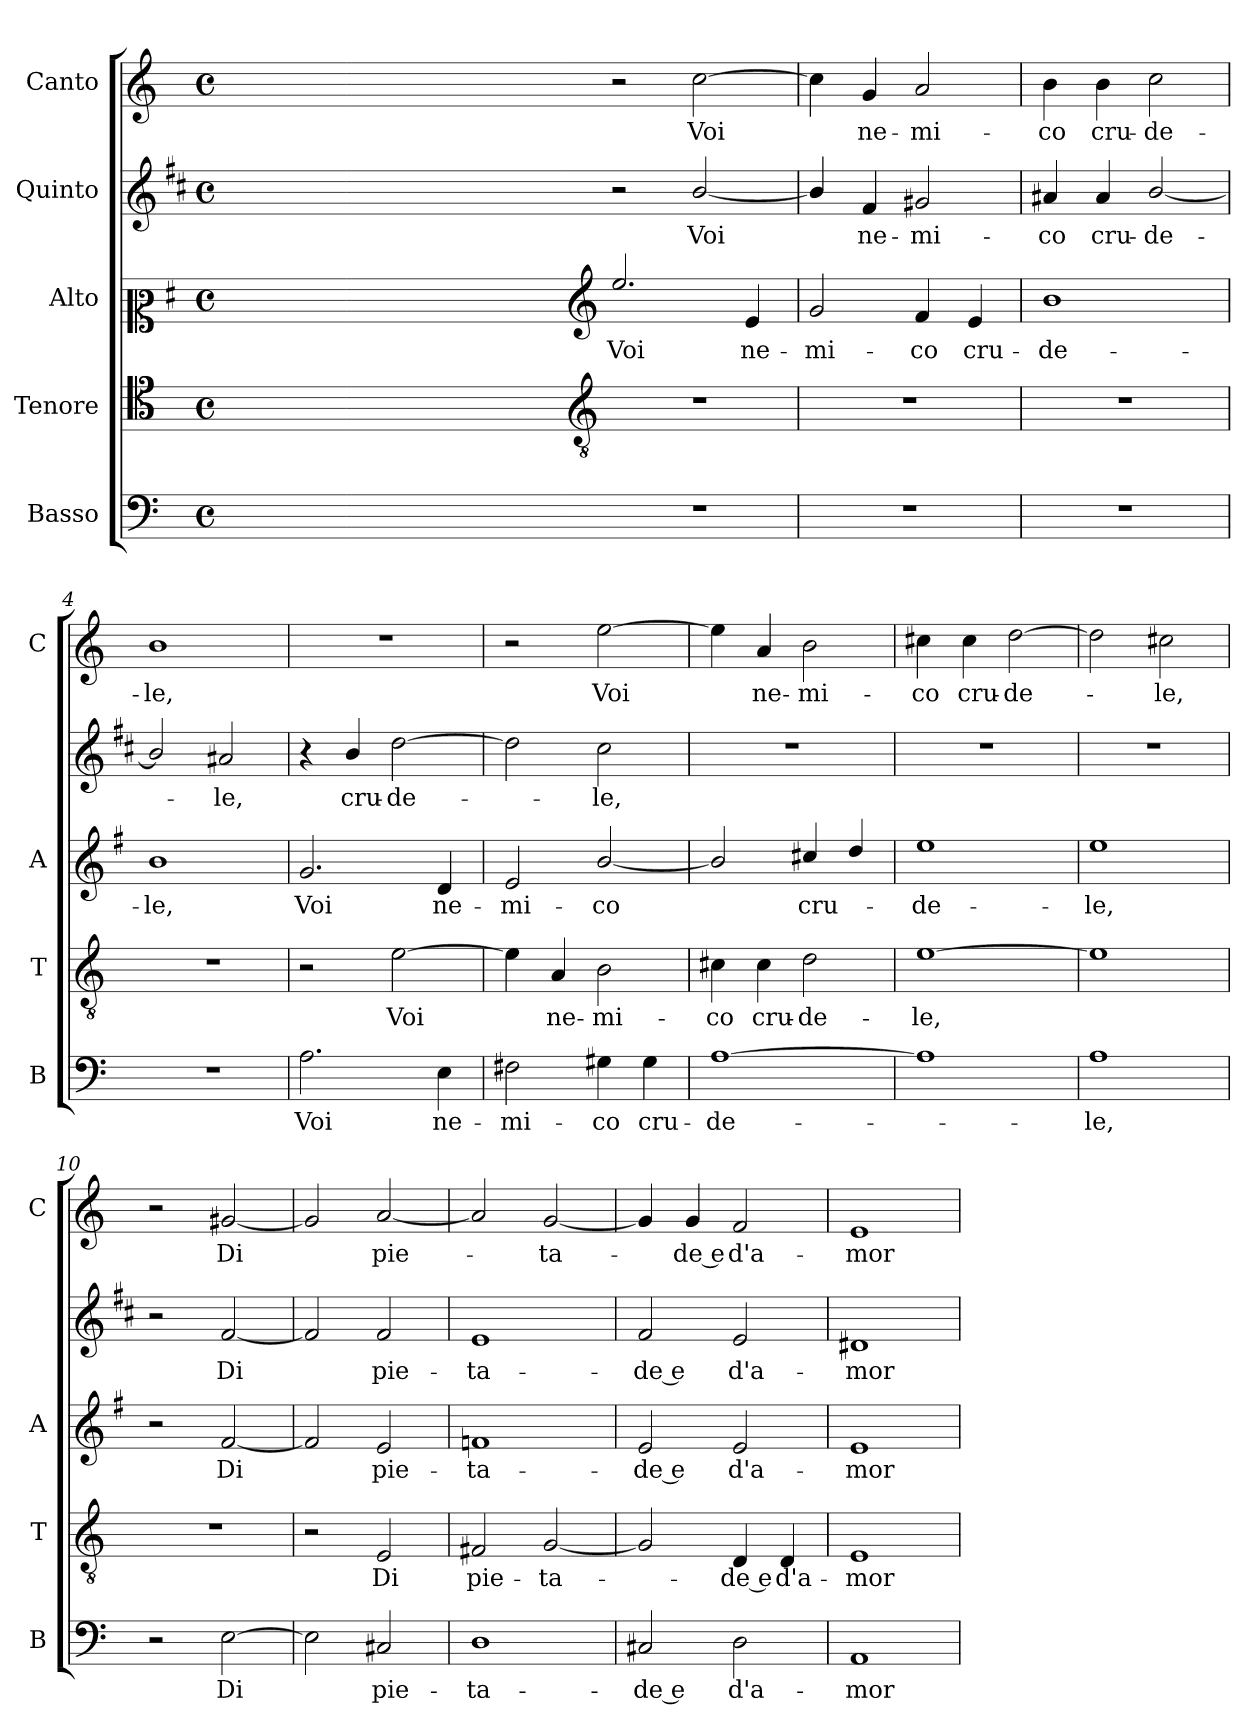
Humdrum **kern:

**kern	**text	**kern	**text	**kern	**text	**kern	**text	**kern	**text
*part5	*part5	*part4	*part4	*part3	*part3	*part2	*part2	*part1	*part1
*staff5	*staff5	*staff4	*staff4	*staff3	*staff3	*staff2	*staff2	*staff1	*staff1
*I"Basso	*	*I"Tenore	*	*I"Alto	*	*I"Quinto	*	*I"Canto	*
*I'B	*	*I'T	*	*I'A	*	*	*	*I'C	*
*clefF4	*	*clefC4	*	*clefC2	*	*clefG2	*	*clefG2	*
*	*	*	*	*ITrd4c7	*	*ITrd1c2	*	*	*
*k[]	*	*k[]	*	*k[]	*	*k[]	*	*k[]	*
*C:	*	*C:	*	*C:	*	*C:	*	*C:	*
*M4/4	*	*M4/4	*	*M4/4	*	*M4/4	*	*M4/4	*
*met(c)	*	*met(c)	*	*met(c)	*	*met(c)	*	*met(c)	*
=	=	=	=	=	=	=	=	=	=
1ryy	.	1ryy	.	1ryy	.	1ryy	.	1ryy	.
=1X-	=1X-	=1X-	=1X-	=1X-	=1X-	=1X-	=1X-	=1X-	=1X-
4ryy	.	4ryy	.	4ryy	.	4ryy	.	4ryy	.
4ryy	.	4ryy	.	4ryy	.	4ryy	.	4ryy	.
4ryy	.	4ryy	.	4ryy	.	4ryy	.	4ryy	.
4ryy	.	4ryy	.	4ryy	.	4ryy	.	4ryy	.
=1-	=1-	=1-	=1-	=1-	=1-	=1-	=1-	=1-	=1-
*	*	*clefGv2	*	*clefG2	*	*	*	*	*
!	!	!	!	!	!LO:LY:b	!	!	!	!
1r	.	1r	.	2.a/	Voi	2r	.	2r	.
!	!	!	!	!	!	!	!LO:LY:b	!	!LO:LY:b
.	.	.	.	.	.	[2a/	Voi	[2cc\	Voi
!	!	!	!	!	!LO:LY:b	!	!	!	!
.	.	.	.	4A/	ne-	.	.	.	.
=2	=2	=2	=2	=2	=2	=2	=2	=2	=2
!	!	!	!	!	!LO:LY:b	!	!	!	!
1r	.	1r	.	2c/	-mi-	4a/]	.	4cc\]	.
!	!	!	!	!	!	!	!LO:LY:b	!	!LO:LY:b
.	.	.	.	.	.	4e/	ne-	4g/	ne-
!	!	!	!	!	!LO:LY:b	!	!LO:LY:b	!	!LO:LY:b
.	.	.	.	4B/	-co	2f#X/	-mi-	2a/	-mi-
!	!	!	!	!	!LO:LY:b	!	!	!	!
.	.	.	.	4A/	cru-	.	.	.	.
=3	=3	=3	=3	=3	=3	=3	=3	=3	=3
!	!	!	!	!	!LO:LY:b	!	!LO:LY:b	!	!LO:LY:b
1r	.	1r	.	1e	-de-	4g#X/	-co	4b\	-co
!	!	!	!	!	!	!	!LO:LY:b	!	!LO:LY:b
.	.	.	.	.	.	4g#/	cru-	4b\	cru-
!	!	!	!	!	!	!	!LO:LY:b	!	!LO:LY:b
.	.	.	.	.	.	[2a/	-de-	2cc\	-de-
=4	=4	=4	=4	=4	=4	=4	=4	=4	=4
!	!	!	!	!	!LO:LY:b	!	!	!	!LO:LY:b
1r	.	1r	.	1e	-le,	2a/]	.	1b	-le,
!	!	!	!	!	!	!	!LO:LY:b	!	!
.	.	.	.	.	.	2g#X/	-le,	.	.
=5	=5	=5	=5	=5	=5	=5	=5	=5	=5
!	!LO:LY:b	!	!	!	!LO:LY:b	!	!	!	!
2.A\	Voi	2r	.	2.c/	Voi	4r	.	1r	.
!	!	!	!	!	!	!	!LO:LY:b	!	!
.	.	.	.	.	.	4a/	cru-	.	.
!	!	!	!LO:LY:b	!	!	!	!LO:LY:b	!	!
.	.	[2e\	Voi	.	.	[2cc\	-de-	.	.
!	!LO:LY:b	!	!	!	!LO:LY:b	!	!	!	!
4E\	ne-	.	.	4G/	ne-	.	.	.	.
=6	=6	=6	=6	=6	=6	=6	=6	=6	=6
!	!LO:LY:b	!	!	!	!LO:LY:b	!	!	!	!
2F#X\	-mi-	4e\]	.	2A/	-mi-	2cc\]	.	2r	.
!	!	!	!LO:LY:b	!	!	!	!	!	!
.	.	4A/	ne-	.	.	.	.	.	.
!	!LO:LY:b	!	!LO:LY:b	!	!LO:LY:b	!	!LO:LY:b	!	!LO:LY:b
4G#X\	-co	2B\	-mi-	[2e/	-co	2b\	-le,	[2ee\	Voi
!	!LO:LY:b	!	!	!	!	!	!	!	!
4G#\	cru-	.	.	.	.	.	.	.	.
=7	=7	=7	=7	=7	=7	=7	=7	=7	=7
!	!LO:LY:b	!	!LO:LY:b	!	!	!	!	!	!
[1A	-de-	4c#X\	-co	2e/]	.	1r	.	4ee\]	.
!	!	!	!LO:LY:b	!	!	!	!	!	!LO:LY:b
.	.	4c#\	cru-	.	.	.	.	4a/	ne-
!	!	!	!LO:LY:b	!	!LO:LY:b	!	!	!	!LO:LY:b
.	.	2d\	-de-	4f#X/	cru-	.	.	2b\	-mi-
.	.	.	.	4g/	.	.	.	.	.
!!LO:LB:g=z
=8	=8	=8	=8	=8	=8	=8	=8	=8	=8
!	!	!	!LO:LY:b	!	!LO:LY:b	!	!	!	!LO:LY:b
1A]	.	[1e	-le,	1a	-de-	1r	.	4cc#X\	-co
!	!	!	!	!	!	!	!	!	!LO:LY:b
.	.	.	.	.	.	.	.	4cc#\	cru-
!	!	!	!	!	!	!	!	!	!LO:LY:b
.	.	.	.	.	.	.	.	[2dd\	-de-
=9	=9	=9	=9	=9	=9	=9	=9	=9	=9
!	!LO:LY:b	!	!	!	!LO:LY:b	!	!	!	!
1A	-le,	1e]	.	1a	-le,	1r	.	2dd\]	.
!	!	!	!	!	!	!	!	!	!LO:LY:b
.	.	.	.	.	.	.	.	2cc#X\	-le,
=10	=10	=10	=10	=10	=10	=10	=10	=10	=10
2r	.	1r	.	2r	.	2r	.	2r	.
!	!LO:LY:b	!	!	!	!LO:LY:b	!	!LO:LY:b	!	!LO:LY:b
[2E\	Di	.	.	[2B/	Di	[2e/	Di	[2g#X/	Di
=11	=11	=11	=11	=11	=11	=11	=11	=11	=11
2E\]	.	2r	.	2B/]	.	2e/]	.	2g#/]	.
!	!LO:LY:b	!	!LO:LY:b	!	!LO:LY:b	!	!LO:LY:b	!	!LO:LY:b
2C#X/	pie-	2E/	Di	2A/	pie-	2e/	pie-	[2a/	pie-
=12	=12	=12	=12	=12	=12	=12	=12	=12	=12
!	!LO:LY:b	!	!LO:LY:b	!	!LO:LY:b	!	!LO:LY:b	!	!
1D	-ta-	2F#X/	pie-	1B-X	-ta-	1d	-ta-	2a/]	.
!	!	!	!LO:LY:b	!	!	!	!	!	!LO:LY:b
.	.	[2G/	-ta-	.	.	.	.	[2g/	-ta-
=13	=13	=13	=13	=13	=13	=13	=13	=13	=13
!	!LO:LY:b	!	!	!	!LO:LY:b	!	!LO:LY:b	!	!
2C#X/	-de e	2G/]	.	2A/	-de e	2e/	-de e	4g/]	.
!	!	!	!	!	!	!	!	!	!LO:LY:b
.	.	.	.	.	.	.	.	4g/	-de e
!	!LO:LY:b	!	!LO:LY:b	!	!LO:LY:b	!	!LO:LY:b	!	!LO:LY:b
2D\	d'a-	4D/	-de e	2A/	d'a-	2d/	d'a-	2f/	d'a-
!	!	!	!LO:LY:b	!	!	!	!	!	!
.	.	4D/	d'a-	.	.	.	.	.	.
=14	=14	=14	=14	=14	=14	=14	=14	=14	=14
!	!LO:LY:b	!	!LO:LY:b	!	!LO:LY:b	!	!LO:LY:b	!	!LO:LY:b
1AA	-mor	1E	-mor	1A	-mor	1c#X	-mor	1e	-mor
=	=	=	=	=	=	=	=	=	=
*-	*-	*-	*-	*-	*-	*-	*-	*-	*-
